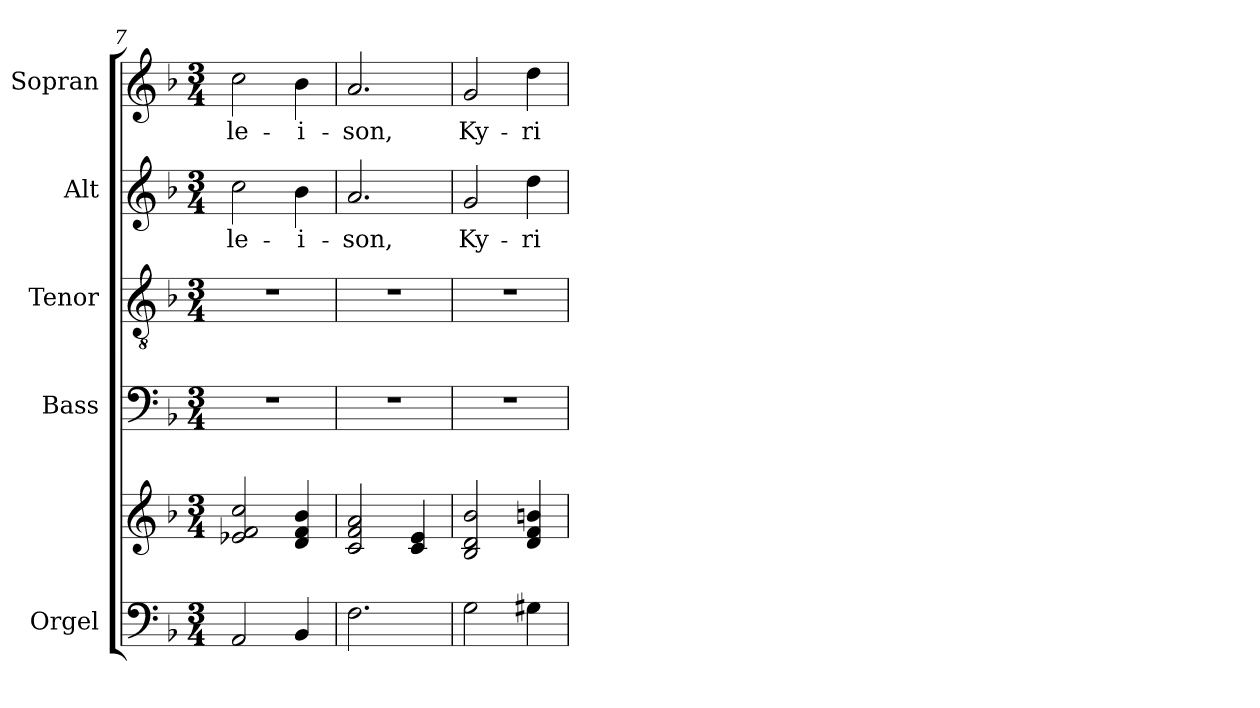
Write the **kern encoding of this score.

**kern	**kern	**kern	**kern	**kern	**text	**kern	**text
*part5	*part5	*part4	*part3	*part2	*part2	*part1	*part1
*staff6	*staff5	*staff4	*staff3	*staff2	*staff2	*staff1	*staff1
*I"Orgel	*	*I"Bass	*I"Tenor	*I"Alt	*	*I"Sopran	*
*I'Org.	*	*I'B.	*I'T.	*I'A.	*	*I'S.	*
*clefF4	*clefG2	*clefF4	*clefGv2	*clefG2	*	*clefG2	*
*k[b-]	*k[b-]	*k[b-]	*k[b-]	*k[b-]	*	*k[b-]	*
*F:	*F:	*F:	*F:	*F:	*	*F:	*
*M3/4	*M3/4	*M3/4	*M3/4	*M3/4	*	*M3/4	*
=7	=7	=7	=7	=7	=7	=7	=7
!	!	!	!	!	!LO:LY:b	!	!LO:LY:b
2AA/	2e-X/ 2f/ 2cc/	2.r	2.r	2cc\	-le-	2cc\	-le-
!	!	!	!	!	!LO:LY:b	!	!LO:LY:b
4BB-/	4d/ 4f/ 4b-/	.	.	4b-\	-i-	4b-\	-i-
!!LO:LB:g=z
=8	=8	=8	=8	=8	=8	=8	=8
!	!	!	!	!	!LO:LY:b	!	!LO:LY:b
2.F\	2c/ 2f/ 2a/	2.r	2.r	2.a/	-son,	2.a/	-son,
.	4c/ 4e/	.	.	.	.	.	.
=9	=9	=9	=9	=9	=9	=9	=9
!	!	!	!	!	!LO:LY:b	!	!LO:LY:b
2G\	2B-/ 2d/ 2b-/	2.r	2.r	2g/	Ky-	2g/	Ky-
!	!	!	!	!	!LO:LY:b	!	!LO:LY:b
4G#X\	4d/ 4f/ 4bn/	.	.	4dd\	-ri-	4dd\	-ri-
=	=	=	=	=	=	=	=
*-	*-	*-	*-	*-	*-	*-	*-
